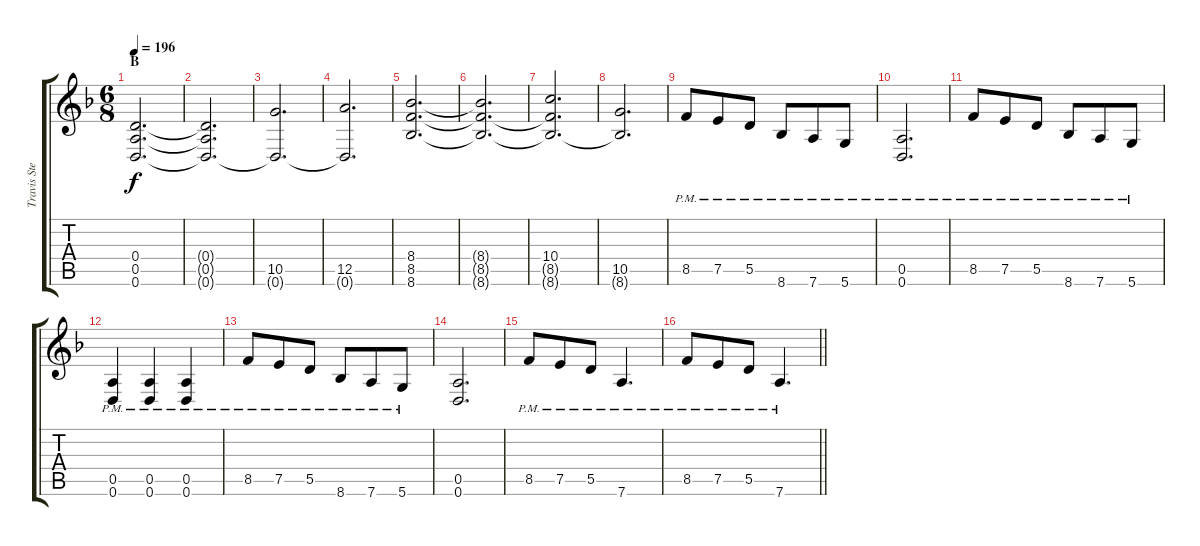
\track ("Travis Stever - Guitar" "Travis Ste") {instrument distortionguitar}
\staff {score tabs}
\tuning (E4 B3 G3 D3 A2 D2) {hide}
\ts (6 8)
\section ("" "B")
\tempo 196
\clef g2
\ks f
(0.4 0.5 0.6).2{d dy f} |
(0.4{t} 0.5{t} 0.6{t}).2{d} |
(10.5 0.6{t}).2{d} |
(12.5 0.6{t}).2{d} |
(8.4 8.5 8.6).2{d} |
(8.4{t} 8.5{t} 8.6{t}).2{d} |
(10.4 8.5{t} 8.6{t}).2{d} |
(10.5 8.6{t}).2{d} |
8.5{pm}.8 7.5{pm}.8 5.5{pm}.8 8.6{pm}.8 7.6{pm}.8 5.6{pm}.8 |
(0.5{pm} 0.6{pm}).2{d} |
8.5{pm}.8 7.5{pm}.8 5.5{pm}.8 8.6{pm}.8 7.6{pm}.8 5.6{pm}.8 |
(0.5{pm} 0.6{pm}).4 (0.5{pm} 0.6{pm}).4 (0.5{pm} 0.6{pm}).4 |
8.5{pm}.8 7.5{pm}.8 5.5{pm}.8 8.6{pm}.8 7.6{pm}.8 5.6{pm}.8 |
(0.5 0.6).2{d} |
8.5{pm}.8 7.5{pm}.8 5.5{pm}.8 7.6{pm}.4{d} |
\barLineRight lightlight
8.5{pm}.8 7.5{pm}.8 5.5{pm}.8 7.6{pm}.4{d}
